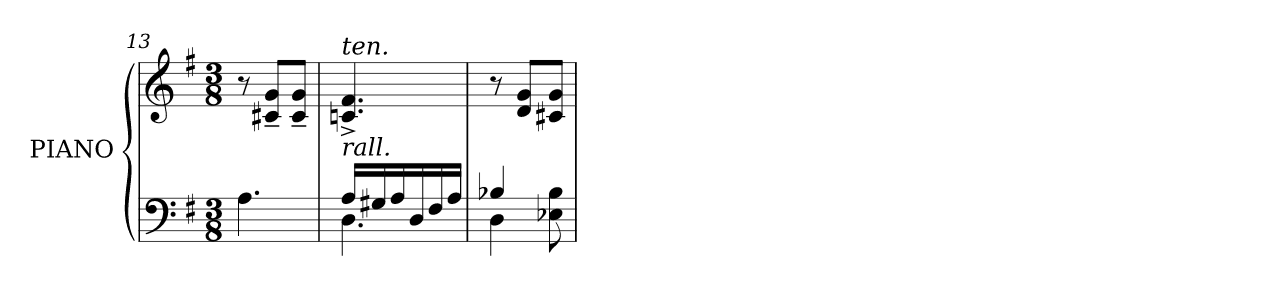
**kern	**kern
*part1	*part1
*staff2	*staff1
*I"PIANO	*
*I'Pno.	*
*clefF4	*clefG2
*k[f#]	*k[f#]
*M3/8	*M3/8
=13	=13
4.A\	8r
.	8c#X/~ 8g/~L
.	8c#/~ 8g/~J
=14	=14
*^	*
!	!	!LO:TX:a:i:t=ten.
!LO:TX:a:i:t=rall.	!	!
16A/LL	4.D\	4.cn/^ 4.f#/^
16G#X/	.	.
16A/	.	.
16D/	.	.
16F#/	.	.
16A/JJ	.	.
=15	=15	=15
4B-X/	4D\	8r
.	.	8d/ 8g/L
8E-X\ 8B-\	8ryy	8c#X/ 8g/J
*v	*v	*
=	=
*-	*-
